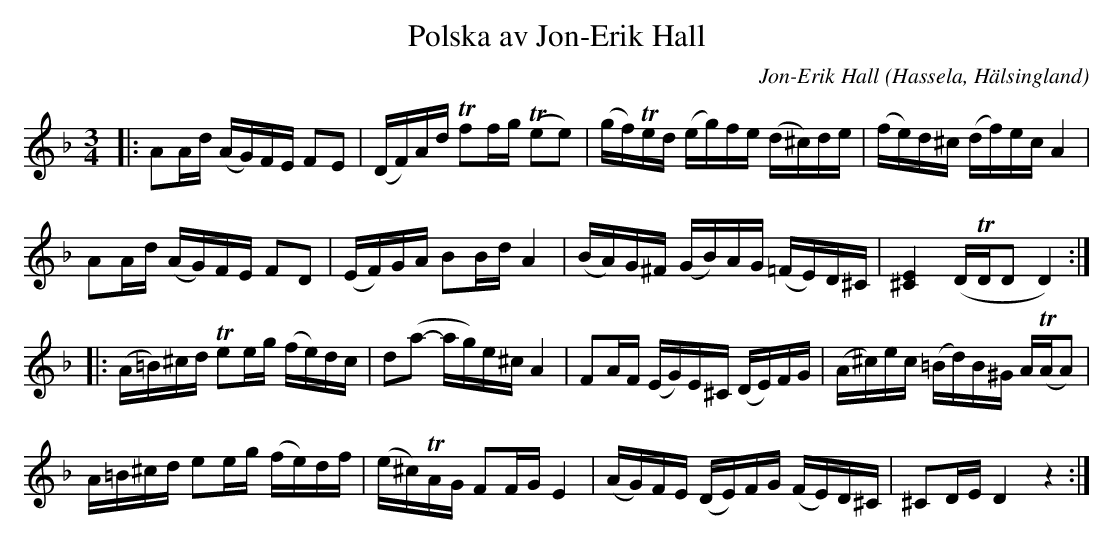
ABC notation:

X:1
T:Polska av Jon-Erik Hall
O:Hassela, Hälsingland
C:Jon-Erik Hall
M:3/4
L:1/16
K:Dm
|:A2Ad (AG)FE F2E2|(DF)Ad Tf2fg (Te2e2)|(gf)Ted (eg)fe (d^c)de|(fe)d^c (df)ec A4|
A2Ad (AG)FE F2D2|(EF)GA B2Bd A4|(BA)G^F (GB)AG (=FE)D^C|[E^C]4 (DTDD2D4):|
|:(A=B)^cd Te2eg (fe)dc|d2(a2- ag)e^c A4|F2AF (EG)E^C (DE)FG|(A^c)ec (=Bd)B^G A(TAA2)|
A=B^cd e2eg (fe)df|(e^c)TAG F2FG E4|(AG)FE (DE)FG (FE)D^C|^C2DE D4 z4:|
